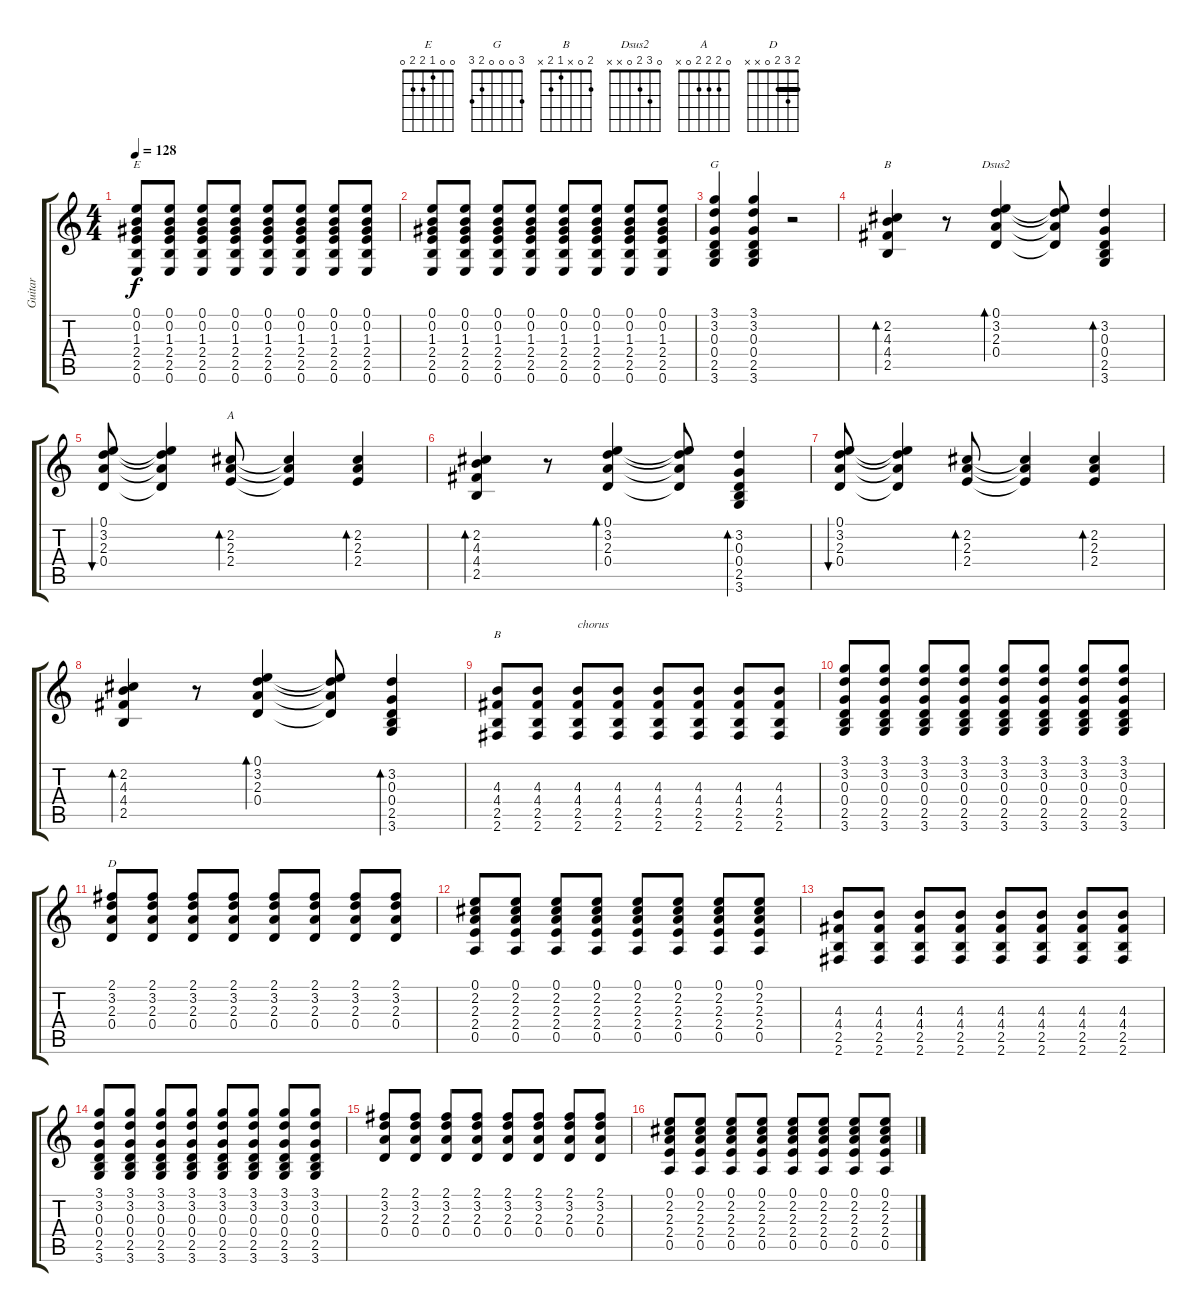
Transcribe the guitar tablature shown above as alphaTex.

\track ("Guitar" "Guitar") {instrument overdrivenguitar}
\staff {score tabs}
\tuning (E4 B3 G3 D3 A2 E2) {hide}
\chord ("E" 0 0 1 2 2 0)
\chord ("G" 3 0 0 0 2 3)
\chord ("B" 2 4 4 4 2 x) {barre 2}
\chord ("Dsus2" 0 3 2 0 x x)
\chord ("A" 0 2 2 2 0 x)
\chord ("B" 2 0 x 1 2 x)
\chord ("D" 2 3 2 0 x x) {barre 2}
\ts (4 4)
\tempo 128
\clef g2
\ks c
(0.1 0.2 1.3 2.4 2.5 0.6).8{ch "E" dy f} (0.1 0.2 1.3 2.4 2.5 0.6).8 (0.1 0.2 1.3 2.4 2.5 0.6).8 (0.1 0.2 1.3 2.4 2.5 0.6).8 (0.1 0.2 1.3 2.4 2.5 0.6).8 (0.1 0.2 1.3 2.4 2.5 0.6).8 (0.1 0.2 1.3 2.4 2.5 0.6).8 (0.1 0.2 1.3 2.4 2.5 0.6).8 |
(0.1 0.2 1.3 2.4 2.5 0.6).8 (0.1 0.2 1.3 2.4 2.5 0.6).8 (0.1 0.2 1.3 2.4 2.5 0.6).8 (0.1 0.2 1.3 2.4 2.5 0.6).8 (0.1 0.2 1.3 2.4 2.5 0.6).8 (0.1 0.2 1.3 2.4 2.5 0.6).8 (0.1 0.2 1.3 2.4 2.5 0.6).8 (0.1 0.2 1.3 2.4 2.5 0.6).8 |
(3.1 3.2 0.3 0.4 2.5 3.6).4{ch "G"} (3.1 3.2 0.3 0.4 2.5 3.6).4 r.2 |
(2.2 4.3 4.4 2.5).4{bd 60 ch "B"} r.8 (0.1 3.2 2.3 0.4).4{bd 60 ch "Dsus2"} (0.1{t} 3.2{t} 2.3{t} 0.4{t}).8 (3.2 0.3 0.4 2.5 3.6).4{bd 60} |
(0.1 3.2 2.3 0.4).8{bu 60} (0.1{t} 3.2{t} 2.3{t} 0.4{t}).4 (2.2 2.3 2.4).8{bd 60 ch "A"} (2.2{t} 2.3{t} 2.4{t}).4 (2.2 2.3 2.4).4{bd 60} |
(2.2 4.3 4.4 2.5).4{bd 60} r.8 (0.1 3.2 2.3 0.4).4{bd 60} (0.1{t} 3.2{t} 2.3{t} 0.4{t}).8 (3.2 0.3 0.4 2.5 3.6).4{bd 60} |
(0.1 3.2 2.3 0.4).8{bu 60} (0.1{t} 3.2{t} 2.3{t} 0.4{t}).4 (2.2 2.3 2.4).8{bd 60} (2.2{t} 2.3{t} 2.4{t}).4 (2.2 2.3 2.4).4{bd 60} |
(2.2 4.3 4.4 2.5).4{bd 60} r.8 (0.1 3.2 2.3 0.4).4{bd 60} (0.1{t} 3.2{t} 2.3{t} 0.4{t}).8 (3.2 0.3 0.4 2.5 3.6).4{bd 60} |
(4.3 4.4 2.5 2.6).8{ch "B"} (4.3 4.4 2.5 2.6).8 (4.3 4.4 2.5 2.6).8{txt "chorus"} (4.3 4.4 2.5 2.6).8 (4.3 4.4 2.5 2.6).8 (4.3 4.4 2.5 2.6).8 (4.3 4.4 2.5 2.6).8 (4.3 4.4 2.5 2.6).8 |
(3.1 3.2 0.3 0.4 2.5 3.6).8 (3.1 3.2 0.3 0.4 2.5 3.6).8 (3.1 3.2 0.3 0.4 2.5 3.6).8 (3.1 3.2 0.3 0.4 2.5 3.6).8 (3.1 3.2 0.3 0.4 2.5 3.6).8 (3.1 3.2 0.3 0.4 2.5 3.6).8 (3.1 3.2 0.3 0.4 2.5 3.6).8 (3.1 3.2 0.3 0.4 2.5 3.6).8 |
(2.1 3.2 2.3 0.4).8{ch "D"} (2.1 3.2 2.3 0.4).8 (2.1 3.2 2.3 0.4).8 (2.1 3.2 2.3 0.4).8 (2.1 3.2 2.3 0.4).8 (2.1 3.2 2.3 0.4).8 (2.1 3.2 2.3 0.4).8 (2.1 3.2 2.3 0.4).8 |
(0.1 2.2 2.3 2.4 0.5).8 (0.1 2.2 2.3 2.4 0.5).8 (0.1 2.2 2.3 2.4 0.5).8 (0.1 2.2 2.3 2.4 0.5).8 (0.1 2.2 2.3 2.4 0.5).8 (0.1 2.2 2.3 2.4 0.5).8 (0.1 2.2 2.3 2.4 0.5).8 (0.1 2.2 2.3 2.4 0.5).8 |
(4.3 4.4 2.5 2.6).8 (4.3 4.4 2.5 2.6).8 (4.3 4.4 2.5 2.6).8 (4.3 4.4 2.5 2.6).8 (4.3 4.4 2.5 2.6).8 (4.3 4.4 2.5 2.6).8 (4.3 4.4 2.5 2.6).8 (4.3 4.4 2.5 2.6).8 |
(3.1 3.2 0.3 0.4 2.5 3.6).8 (3.1 3.2 0.3 0.4 2.5 3.6).8 (3.1 3.2 0.3 0.4 2.5 3.6).8 (3.1 3.2 0.3 0.4 2.5 3.6).8 (3.1 3.2 0.3 0.4 2.5 3.6).8 (3.1 3.2 0.3 0.4 2.5 3.6).8 (3.1 3.2 0.3 0.4 2.5 3.6).8 (3.1 3.2 0.3 0.4 2.5 3.6).8 |
(2.1 3.2 2.3 0.4).8 (2.1 3.2 2.3 0.4).8 (2.1 3.2 2.3 0.4).8 (2.1 3.2 2.3 0.4).8 (2.1 3.2 2.3 0.4).8 (2.1 3.2 2.3 0.4).8 (2.1 3.2 2.3 0.4).8 (2.1 3.2 2.3 0.4).8 |
(0.1 2.2 2.3 2.4 0.5).8 (0.1 2.2 2.3 2.4 0.5).8 (0.1 2.2 2.3 2.4 0.5).8 (0.1 2.2 2.3 2.4 0.5).8 (0.1 2.2 2.3 2.4 0.5).8 (0.1 2.2 2.3 2.4 0.5).8 (0.1 2.2 2.3 2.4 0.5).8 (0.1 2.2 2.3 2.4 0.5).8
